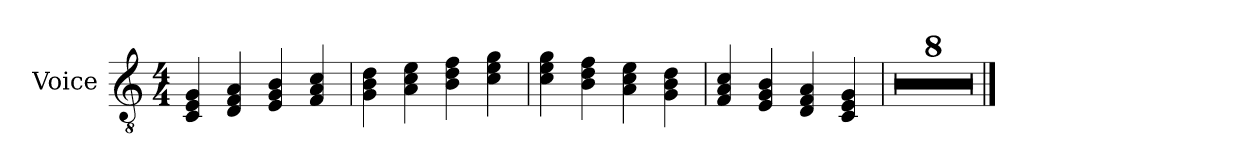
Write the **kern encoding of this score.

**kern
*part1
*staff1
*I"Voice
*I'Voice
*clefGv2
*M4/4
=1
4C/ 4E/ 4G/
4D/ 4F/ 4A/
4E/ 4G/ 4B/
4F/ 4A/ 4c/
=2
4G\ 4B\ 4d\
4A\ 4c\ 4e\
4B\ 4d\ 4f\
4c\ 4e\ 4g\
=3
4c\ 4e\ 4g\
4B\ 4d\ 4f\
4A\ 4c\ 4e\
4G\ 4B\ 4d\
=4
4F/ 4A/ 4c/
4E/ 4G/ 4B/
4D/ 4F/ 4A/
4C/ 4E/ 4G/
=5
1ryy
==6
1ryy
=7
1ryy
=8
1ryy
=9
1ryy
=10
1ryy
=11
1ryy
=12
1ryy
=
*-
